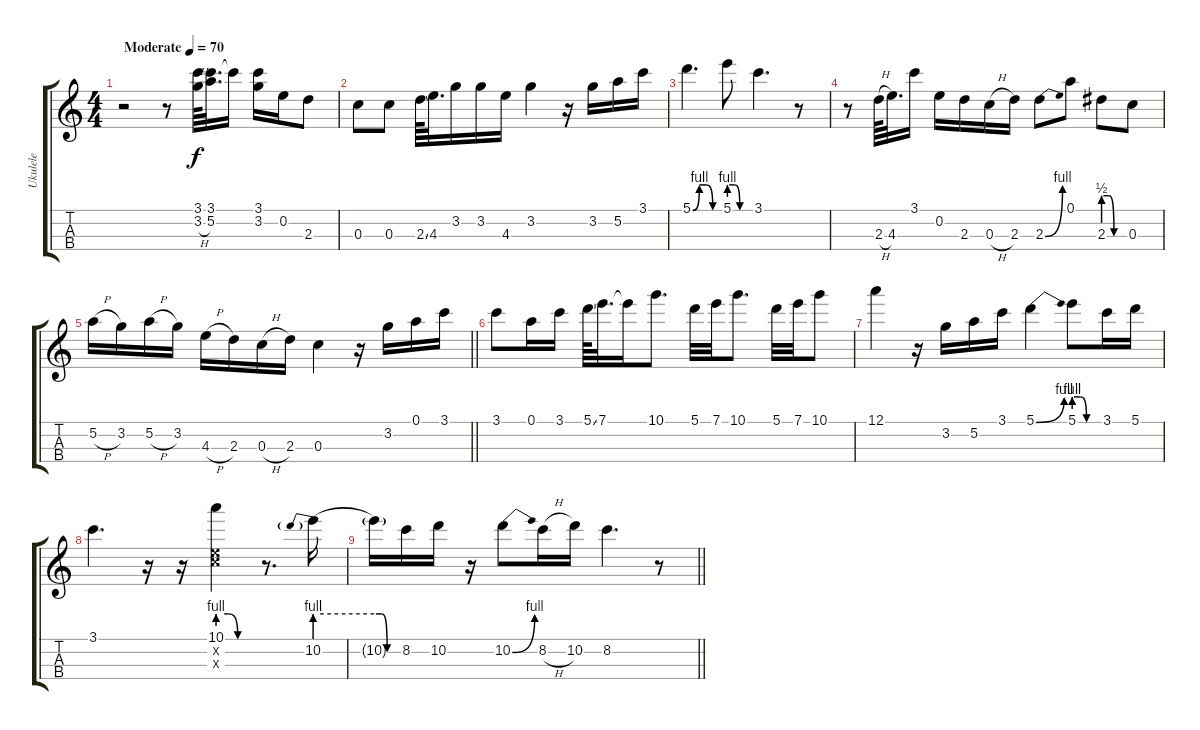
\track ("Ukulele" "Ukulele") {instrument acousticguitarsteel}
\staff {score tabs}
\tuning (A4 E4 C4 G4) {hide}
\ts (4 4)
\tempo (70 "Moderate")
\clef g2
\ks c
r.2{dy f instrument acousticguitarsteel} r.8 (3.1 3.2{h}).64 (3.1 5.2).32{d} 3.1{t}.16 (3.1 3.2).16 0.2.16 2.3.8 |
0.3.8 0.3.8 2.3{ss}.64 4.3.32{d} 3.2.16 3.2.16 4.3.16 3.2.4 r.16 3.2.16 5.2.16 3.1.16 |
5.1{be (custom 0 0 15 4 30 4 45 0 60 0)}.4{d} 5.1{be (custom 0 4 15 4 30 0 60 0)}.8 3.1.4{d} r.8 |
r.8 2.3{h}.64 4.3.32{d} 3.1.16 0.2.16 2.3.16 0.3{h}.16 2.3.16 2.3{be (bend 0 0 60 4)}.8 0.1.8 2.3{be (custom 0 2 15 2 30 0 60 0)}.8 0.3.8 |
\barLineRight lightlight
5.2{h}.16 3.2.16 5.2{h}.16 3.2.16 4.3{h}.16 2.3.16 0.3{h}.16 2.3.16 0.3.4 r.16 3.2.16 0.1.16 3.1.16 |
3.1.8 0.1.16 3.1.16 5.1{ss}.64 7.1.32{d} 7.1{t}.16 10.1.8{d} 5.1.32 7.1.32 10.1.8{d} 5.1.32 7.1.32 10.1.8 |
12.1.4 r.16 3.2.16 5.2.16 3.1.16 5.1{be (bend 0 0 60 4)}.4 5.1{be (custom 0 4 15 4 30 0 60 0)}.8 3.1.16 5.1.16 |
3.1.4{d} r.16 r.16 (10.1{be (custom 0 4 15 4 30 0 60 0)} 0.2{x} 0.3{x}).4 r.8{d} 10.2{be (prebend 0 4 60 4)}.16 |
\barLineRight lightlight
10.2{be (custom 0 4 15 4 30 0 60 0) t}.16 8.2.16 10.2.16 r.16 10.2{be (bend 0 0 60 4)}.8 8.2{h}.16 10.2.16 8.2.4{d} r.8
